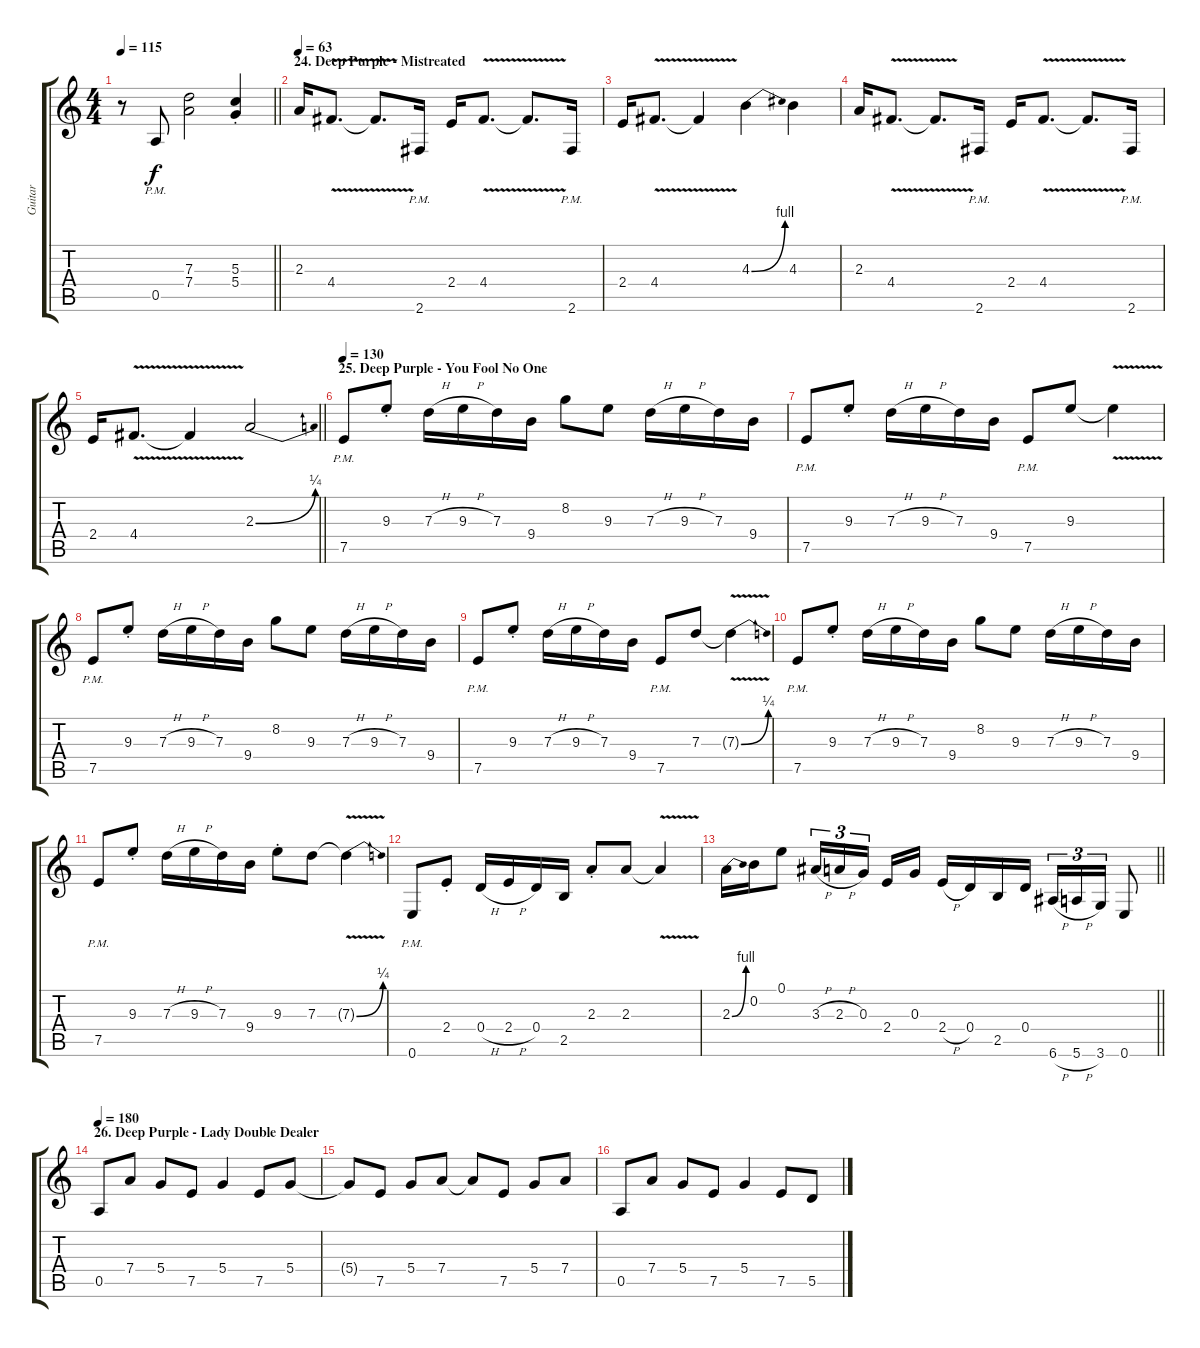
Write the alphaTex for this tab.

\track ("Guitar" "Guitar") {instrument overdrivenguitar}
\staff {score tabs}
\tuning (E4 B3 G3 D3 A2 E2) {hide}
\ts (4 4)
\tempo 115
\clef g2
\barLineRight lightlight
\ks c
r.8{dy f} 0.5{pm}.8 (7.3 7.4).2 (5.3{st} 5.4{st}).4 |
\section ("" "24. Deep Purple - Mistreated")
\tempo 63
2.3.16 4.4{v}.8{d} 4.4{t}.8{d} 2.6{pm}.16 2.4.16 4.4{v}.8{d} 4.4{t}.8{d} 2.6{pm}.16 |
2.4.16 4.4{v}.8{d} 4.4{t}.4 4.3{be (bend 0 0 60 4)}.4 4.3.4 |
2.3.16 4.4{v}.8{d} 4.4{t}.8{d} 2.6{pm}.16 2.4.16 4.4{v}.8{d} 4.4{t}.8{d} 2.6{pm}.16 |
\barLineRight lightlight
2.4.16 4.4{v}.8{d} 4.4{t}.4 2.3{be (bend 0 0 60 1)}.2 |
\section ("" "25. Deep Purple - You Fool No One")
\tempo 130
7.5{pm}.8 9.3{st}.8 7.3{h}.16 9.3{h}.16 7.3.16 9.4.16 8.2.8 9.3.8 7.3{h}.16 9.3{h}.16 7.3.16 9.4.16 |
7.5{pm}.8 9.3{st}.8 7.3{h}.16 9.3{h}.16 7.3.16 9.4.16 7.5{pm}.8 9.3.8 9.3{v t}.4 |
7.5{pm}.8 9.3{st}.8 7.3{h}.16 9.3{h}.16 7.3.16 9.4.16 8.2.8 9.3.8 7.3{h}.16 9.3{h}.16 7.3.16 9.4.16 |
7.5{pm}.8 9.3{st}.8 7.3{h}.16 9.3{h}.16 7.3.16 9.4.16 7.5{pm}.8 7.3.8 7.3{be (bend 0 0 60 1) v t}.4 |
7.5{pm}.8 9.3{st}.8 7.3{h}.16 9.3{h}.16 7.3.16 9.4.16 8.2.8 9.3.8 7.3{h}.16 9.3{h}.16 7.3.16 9.4.16 |
7.5{pm}.8 9.3{st}.8 7.3{h}.16 9.3{h}.16 7.3.16 9.4.16 9.3{st}.8 7.3.8 7.3{be (bend 0 0 60 1) v t}.4 |
0.6{pm}.8 2.4{st}.8 0.4{h}.16 2.4{h}.16 0.4.16 2.5.16 2.3{st}.8 2.3.8 2.3{v t}.4 |
\barLineRight lightlight
2.3{be (bend 0 0 60 4)}.16 0.2.16 0.1.8 3.3{h}.16{tu (3 2)} 2.3{h}.16{tu (3 2)} 0.3.16{tu (3 2) beam splitsecondary} 2.4.16 0.3.16 2.4{h}.16 0.4.16 2.5.16 0.4.16 6.6{h}.16{tu (3 2)} 5.6{h}.16{tu (3 2)} 3.6.16{tu (3 2)} 0.6.8 |
\section ("" "26. Deep Purple - Lady Double Dealer")
\tempo 180
0.5.8 7.4.8 5.4.8 7.5.8 5.4.4 7.5.8 5.4.8 |
5.4{t}.8 7.5.8 5.4.8 7.4.8 7.4{t}.8 7.5.8 5.4.8 7.4.8 |
0.5.8 7.4.8 5.4.8 7.5.8 5.4.4 7.5.8 5.5.8
